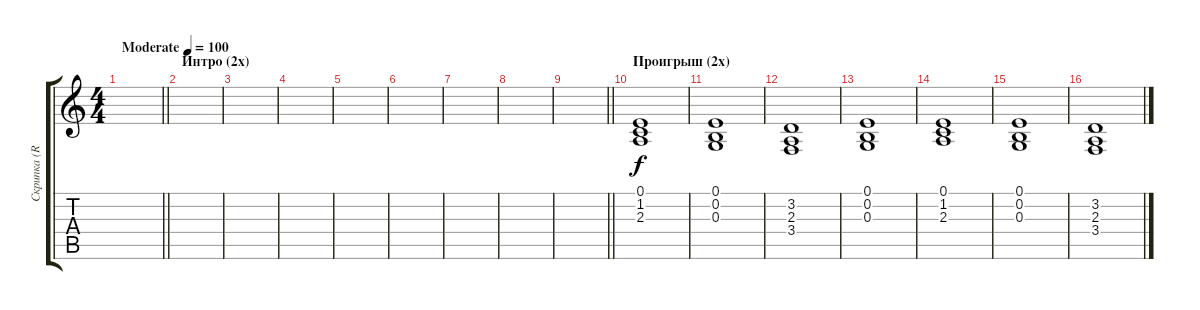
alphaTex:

\track ("Скрипка (R)" "Скрипка (R") {instrument stringensemble1}
\staff {score tabs}
\tuning (E4 B3 G3 D3 A2 E2) {hide}
\ts (4 4)
\tempo (100 "Moderate")
\clef g2
\barLineRight lightlight
\ks c
|
\section ("" "Интро (2x)")
|
|
|
|
|
|
|
\barLineRight lightlight
|
\section ("" "Проигрыш (2x)")
(0.1 1.2 2.3).1 |
(0.1 0.2 0.3).1 |
(3.2 2.3 3.4).1 |
(0.1 0.2 0.3).1 |
(0.1 1.2 2.3).1 |
(0.1 0.2 0.3).1 |
(3.2 2.3 3.4).1
